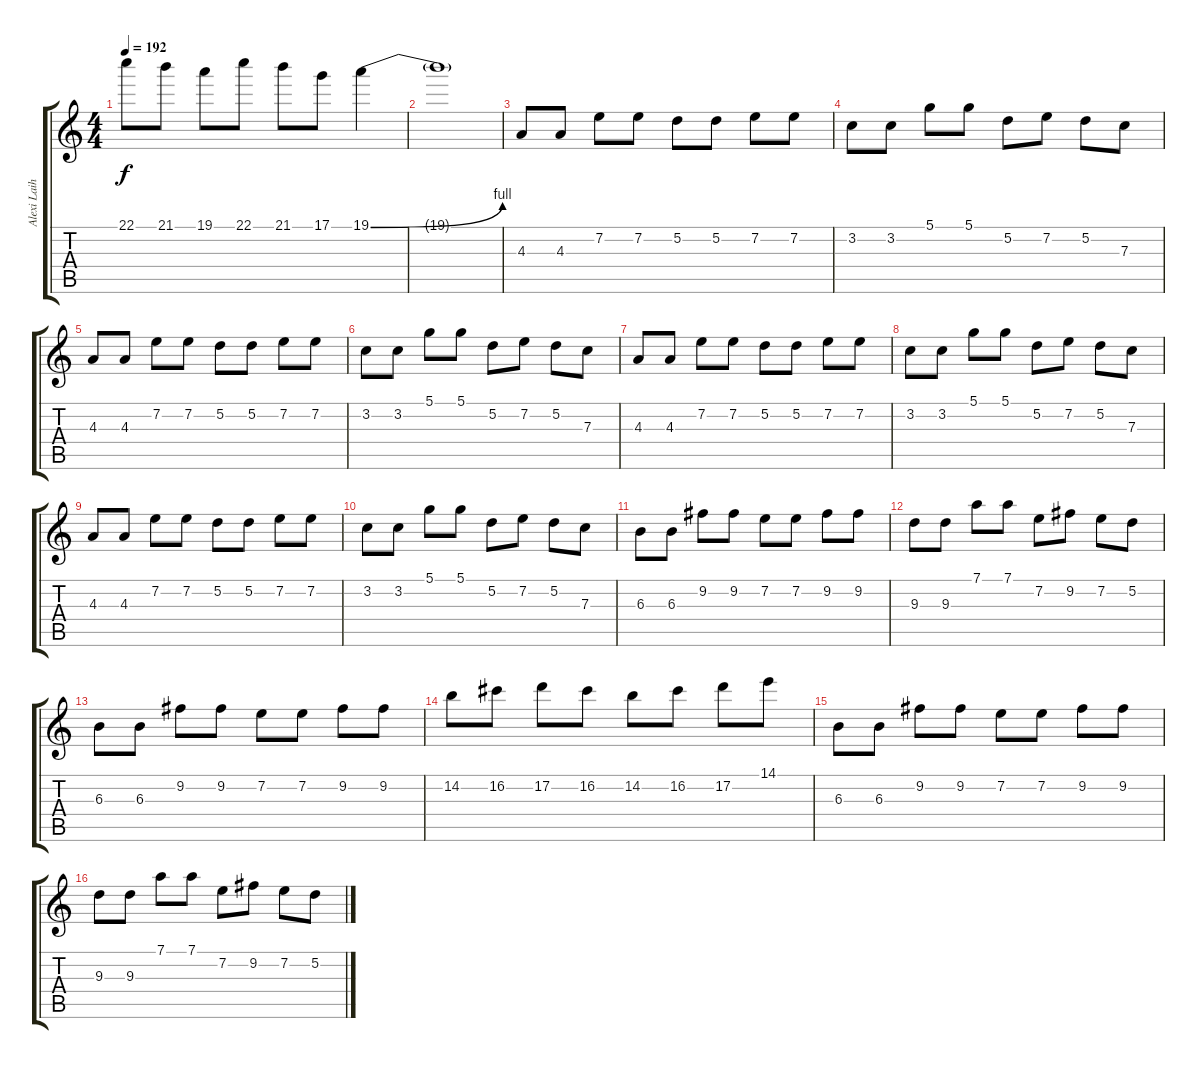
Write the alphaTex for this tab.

\track ("Alexi Laiho" "Alexi Laih") {instrument distortionguitar}
\staff {score tabs}
\tuning (D4 A3 F3 C3 G2 D2) {hide}
\ts (4 4)
\tempo 192
\clef g2
\ks c
22.1.8{dy f} 21.1.8 19.1.8 22.1.8 21.1.8 17.1.8 19.1{be (bend 0 0 60 4)}.4 |
19.1{t}.1 |
4.3.8 4.3.8 7.2.8 7.2.8 5.2.8 5.2.8 7.2.8 7.2.8 |
3.2.8 3.2.8 5.1.8 5.1.8 5.2.8 7.2.8 5.2.8 7.3.8 |
4.3.8 4.3.8 7.2.8 7.2.8 5.2.8 5.2.8 7.2.8 7.2.8 |
3.2.8 3.2.8 5.1.8 5.1.8 5.2.8 7.2.8 5.2.8 7.3.8 |
4.3.8 4.3.8 7.2.8 7.2.8 5.2.8 5.2.8 7.2.8 7.2.8 |
3.2.8 3.2.8 5.1.8 5.1.8 5.2.8 7.2.8 5.2.8 7.3.8 |
4.3.8 4.3.8 7.2.8 7.2.8 5.2.8 5.2.8 7.2.8 7.2.8 |
3.2.8 3.2.8 5.1.8 5.1.8 5.2.8 7.2.8 5.2.8 7.3.8 |
6.3.8 6.3.8 9.2.8 9.2.8 7.2.8 7.2.8 9.2.8 9.2.8 |
9.3.8 9.3.8 7.1.8 7.1.8 7.2.8 9.2.8 7.2.8 5.2.8 |
6.3.8 6.3.8 9.2.8 9.2.8 7.2.8 7.2.8 9.2.8 9.2.8 |
14.2.8 16.2.8 17.2.8 16.2.8 14.2.8 16.2.8 17.2.8 14.1.8 |
6.3.8 6.3.8 9.2.8 9.2.8 7.2.8 7.2.8 9.2.8 9.2.8 |
9.3.8 9.3.8 7.1.8 7.1.8 7.2.8 9.2.8 7.2.8 5.2.8
